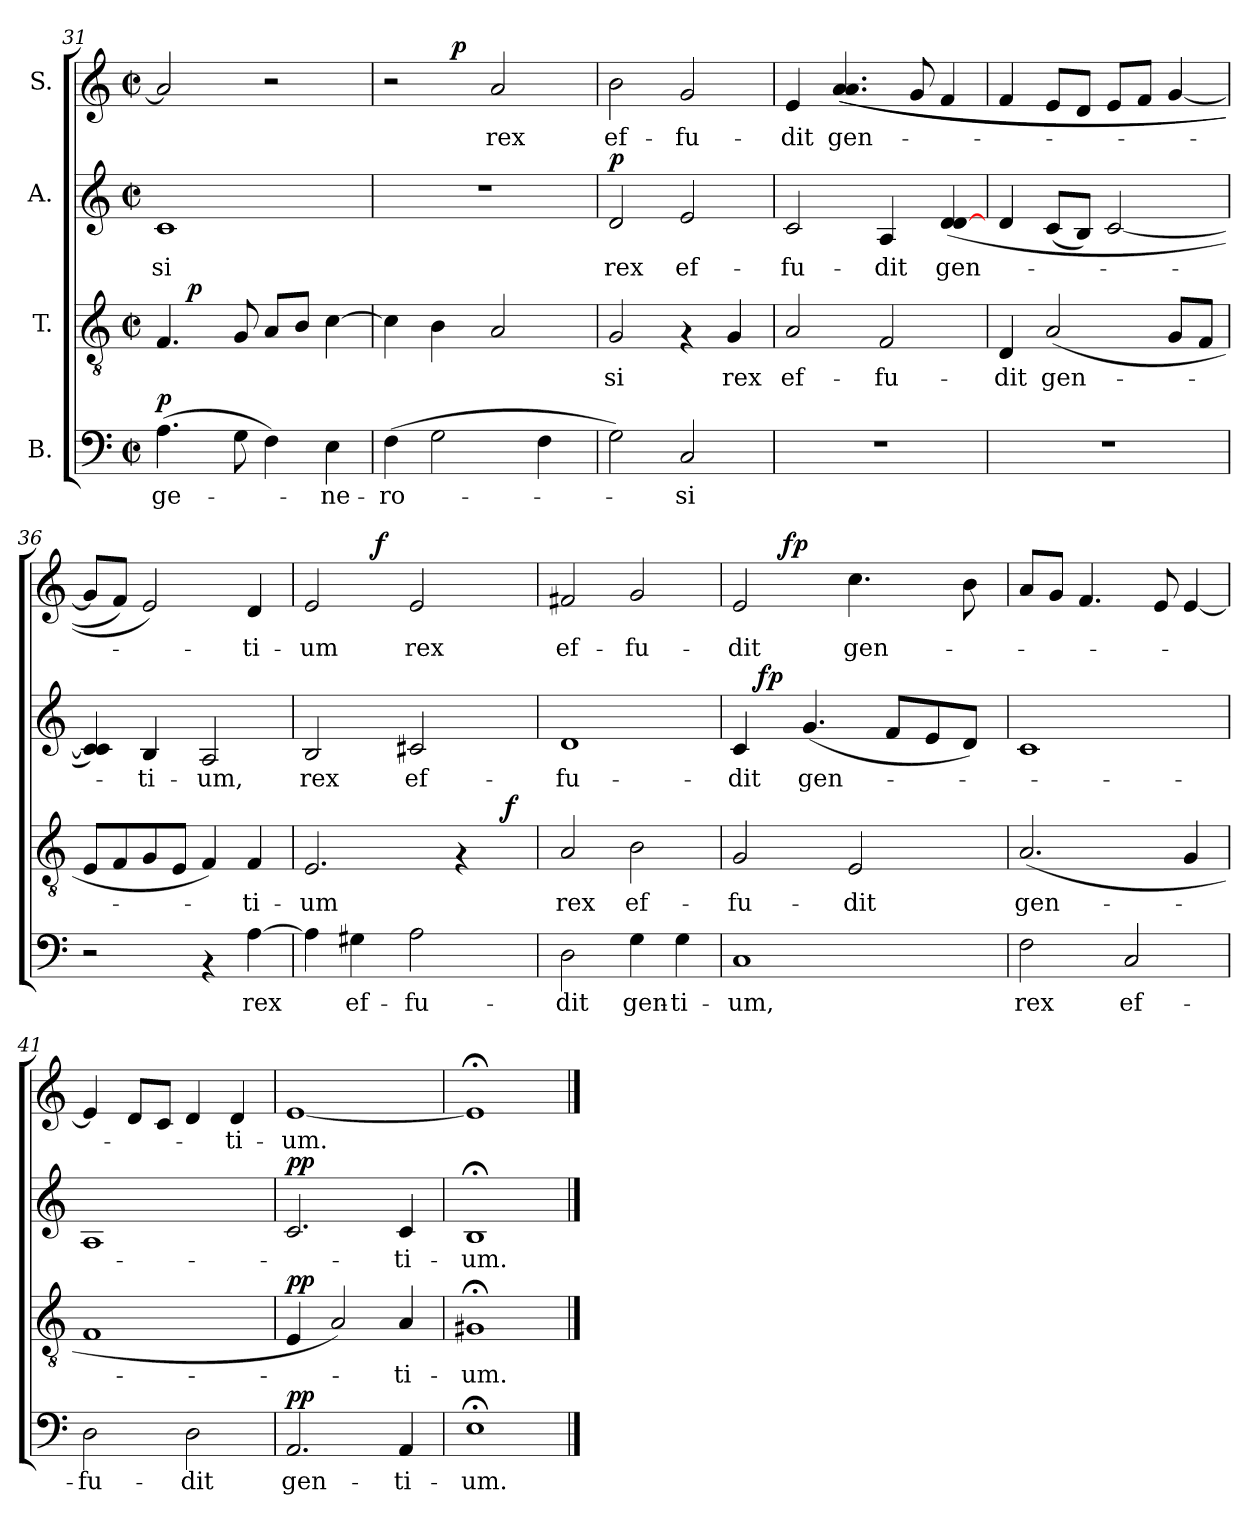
**kern	**text	**dynam	**kern	**text	**dynam	**kern	**text	**dynam	**kern	**text	**dynam
*part4	*part4	*part4	*part3	*part3	*part3	*part2	*part2	*part2	*part1	*part1	*part1
*staff4	*staff4	*staff4	*staff3	*staff3	*staff3	*staff2	*staff2	*staff2	*staff1	*staff1	*staff1
*I"B.	*	*	*I"T.	*	*	*I"A.	*	*	*I"S.	*	*
*clefF4	*	*	*clefGv2	*	*	*clefG2	*	*	*clefG2	*	*
*k[]	*	*	*k[]	*	*	*k[]	*	*	*k[]	*	*
*C:	*	*	*C:	*	*	*C:	*	*	*C:	*	*
*M2/2	*	*	*M2/2	*	*	*M2/2	*	*	*M2/2	*	*
*met(c|)	*	*	*met(c|)	*	*	*met(c|)	*	*	*met(c|)	*	*
=31	=31	=31	=31	=31	=31	=31	=31	=31	=31	=31	=31
!	!LO:LY:b	!LO:DY:a	!	!	!	!	!LO:LY:b	!	!	!	!
*	*	*	*^	*	*	*	*	*	*	*	*
(>4.A\	ge-	p	4.F/	8ryy	.	.	1c	-si	.	2a/]	.	.
!	!	!	!	!	!	!LO:DY:a	!	!	!	!	!	!
.	.	.	.	2..ryy	.	p	.	.	.	.	.	.
8G\	.	.	8G/	.	.	.	.	.	.	.	.	.
4F\)	.	.	8A/L	.	.	.	.	.	.	2r	.	.
.	.	.	8B/J	.	.	.	.	.	.	.	.	.
!	!LO:LY:b	!	!	!	!	!	!	!	!	!	!	!
4E\	-ne-	.	[>4c\	.	.	.	.	.	.	.	.	.
=32	=32	=32	=32	=32	=32	=32	=32	=32	=32	=32	=32	=32
!	!LO:LY:b	!	!	!	!	!	!	!	!	!	!	!
*	*	*	*v	*v	*	*	*	*	*	*^	*	*
(>4F\	-ro-	.	4c\]	.	.	1r	.	.	2r	4ryy	.	.
2G\	.	.	4B\	.	.	.	.	.	.	16ryy	.	.
!	!	!	!	!	!	!	!	!	!	!	!	!LO:DY:a
.	.	.	.	.	.	.	.	.	.	2ryy	.	p
!	!	!	!	!	!	!	!	!	!	!	!LO:LY:b	!
.	.	.	2A/	.	.	.	.	.	2a/	.	rex	.
4F\	.	.	.	.	.	.	.	.	.	.	.	.
.	.	.	.	.	.	.	.	.	.	8.ryy	.	.
=33	=33	=33	=33	=33	=33	=33	=33	=33	=33	=33	=33	=33
!	!	!	!	!LO:LY:b	!	!	!LO:LY:b	!LO:DY:a	!	!	!LO:LY:b	!
*	*	*	*	*	*	*	*	*	*v	*v	*	*
2G\)	.	.	2G/	-si	.	2d/	rex	p	2b\	ef-	.
!	!LO:LY:b	!	!	!	!	!	!LO:LY:b	!	!	!LO:LY:b	!
2C/	-si	.	4rF	.	.	2e/	ef-	.	2g/	-fu-	.
!	!	!	!	!LO:LY:b	!	!	!	!	!	!	!
.	.	.	4G/	rex	.	.	.	.	.	.	.
!!LO:PB:g=z
=34	=34	=34	=34	=34	=34	=34	=34	=34	=34	=34	=34
!	!	!	!	!LO:LY:b	!	!	!LO:LY:b	!	!	!LO:LY:b	!
1r	.	.	2A/	ef-	.	2c/	-fu-	.	4e/	-dit	.
!	!	!	!	!	!	!	!	!	!	!LO:LY:b	!
.	.	.	.	.	.	.	.	.	(>(>4.a/ 4.a/	gen-	.
!	!	!	!	!LO:LY:b	!	!	!LO:LY:b	!	!	!	!
.	.	.	2F/	-fu-	.	4A/	-dit	.	.	.	.
.	.	.	.	.	.	.	.	.	8g/	.	.
!	!	!	!	!	!	!	!LO:LY:b	!	!	!	!
.	.	.	.	.	.	(>4d/ [>4d/	gen-	.	4f/	.	.
=35	=35	=35	=35	=35	=35	=35	=35	=35	=35	=35	=35
!	!	!	!	!LO:LY:b	!	!	!	!	!	!	!
1r	.	.	4D/	-dit	.	4d/	.	.	4f/	.	.
!	!	!	!	!LO:LY:b	!	!	!	!	!	!	!
.	.	.	(>2A/	gen-	.	(>8c/L	.	.	8e/L	.	.
.	.	.	.	.	.	8B/J)	.	.	8d/J	.	.
.	.	.	.	.	.	[>2c/	.	.	8e/L	.	.
.	.	.	.	.	.	.	.	.	8f/J	.	.
.	.	.	8G/L	.	.	.	.	.	[>4g/	.	.
.	.	.	8F/J	.	.	.	.	.	.	.	.
=36	=36	=36	=36	=36	=36	=36	=36	=36	=36	=36	=36
2r	.	.	8E/L	.	.	4c/] 4c/)	.	.	8g/L]	.	.
.	.	.	8F/	.	.	.	.	.	8f/J)	.	.
!	!	!	!	!	!	!	!LO:LY:b	!	!	!	!
.	.	.	8G/	.	.	4B/	-ti-	.	2e/)	.	.
.	.	.	8E/J	.	.	.	.	.	.	.	.
!	!	!	!	!	!	!	!LO:LY:b	!	!	!	!
4rAA	.	.	4F/)	.	.	2A/	-um,	.	.	.	.
!	!LO:LY:b	!	!	!LO:LY:b	!	!	!	!	!	!LO:LY:b	!
[>4A\	rex	.	4F/	-ti-	.	.	.	.	4d/	-ti-	.
=37	=37	=37	=37	=37	=37	=37	=37	=37	=37	=37	=37
!	!	!	!	!LO:LY:b	!	!	!LO:LY:b	!	!	!LO:LY:b	!
*	*	*	*^	*	*	*	*	*	*^	*	*
4A\]	.	.	2.E/	2ryy	-um	.	2B/	rex	.	2e/	4ryy	-um	.
!	!LO:LY:b	!	!	!	!	!	!	!	!	!	!	!	!
4G#X\	ef-	.	.	.	.	.	.	.	.	.	16.ryy	.	.
!	!	!	!	!	!	!	!	!	!	!	!	!	!LO:DY:a
.	.	.	.	.	.	.	.	.	.	.	2ryy	.	f
!	!LO:LY:b	!	!	!	!	!	!	!LO:LY:b	!	!	!	!LO:LY:b	!
2A\	-fu-	.	.	4ryy	.	.	2c#X/	ef-	.	2e/	.	rex	.
.	.	.	4rF	8ryy	.	.	.	.	.	.	.	.	.
.	.	.	.	.	.	.	.	.	.	.	8ryy	.	.
.	.	.	.	32ryy	.	.	.	.	.	.	.	.	.
!	!	!	!	!	!	!LO:DY:a	!	!	!	!	!	!	!
.	.	.	.	16.ryy	.	f	.	.	.	.	.	.	.
.	.	.	.	.	.	.	.	.	.	.	32ryy	.	.
=38	=38	=38	=38	=38	=38	=38	=38	=38	=38	=38	=38	=38	=38
!	!LO:LY:b	!	!	!	!LO:LY:b	!	!	!LO:LY:b	!	!	!	!LO:LY:b	!
*	*	*	*v	*v	*	*	*	*	*	*v	*v	*	*
2D\	-dit	.	2A/	rex	.	1d	-fu-	.	2f#X/	ef-	.
!	!LO:LY:b	!	!	!LO:LY:b	!	!	!	!	!	!LO:LY:b	!
4G\	gen-	.	2B\	ef-	.	.	.	.	2g/	-fu-	.
!	!LO:LY:b	!	!	!	!	!	!	!	!	!	!
4G\	-ti-	.	.	.	.	.	.	.	.	.	.
=39	=39	=39	=39	=39	=39	=39	=39	=39	=39	=39	=39
!	!LO:LY:b	!	!	!LO:LY:b	!	!	!LO:LY:b	!	!	!LO:LY:b	!
*	*	*	*	*	*	*^	*	*	*^	*	*
1C	-um,	.	2G/	-fu-	.	4c/	16.ryy	-dit	.	2e/	8.ryy	-dit	.
!	!	!	!	!	!	!	!	!	!LO:DY:a	!	!	!	!
.	.	.	.	.	.	.	2ryy	.	fp	.	.	.	.
!	!	!	!	!	!	!	!	!	!	!	!	!	!LO:DY:a
.	.	.	.	.	.	.	.	.	.	.	2ryy	.	fp
!	!	!	!	!	!	!	!	!LO:LY:b	!	!	!	!	!
.	.	.	.	.	.	(>4.g/	.	gen-	.	.	.	.	.
!	!	!	!	!LO:LY:b	!	!	!	!	!	!	!	!LO:LY:b	!
.	.	.	2E/	-dit	.	.	.	.	.	4.cc\	.	gen-	.
.	.	.	.	.	.	.	4ryy	.	.	.	.	.	.
.	.	.	.	.	.	8f/L	.	.	.	.	.	.	.
.	.	.	.	.	.	.	.	.	.	.	4ryy	.	.
.	.	.	.	.	.	8e/	.	.	.	.	.	.	.
.	.	.	.	.	.	.	8ryy	.	.	.	.	.	.
.	.	.	.	.	.	8d/J)	.	.	.	8b\	.	.	.
.	.	.	.	.	.	.	.	.	.	.	16ryy	.	.
.	.	.	.	.	.	.	32ryy	.	.	.	.	.	.
!!LO:LB:g=z
=40	=40	=40	=40	=40	=40	=40	=40	=40	=40	=40	=40	=40	=40
!	!LO:LY:b	!	!	!LO:LY:b	!	!	!	!	!	!	!	!	!
*	*	*	*	*	*	*v	*v	*	*	*	*	*	*
*	*	*	*	*	*	*	*	*	*v	*v	*	*
2F\	rex	.	(>2.A/	gen-	.	1c	.	.	8a/L	.	.
.	.	.	.	.	.	.	.	.	8g/J	.	.
.	.	.	.	.	.	.	.	.	4.f/	.	.
!	!LO:LY:b	!	!	!	!	!	!	!	!	!	!
2C/	ef-	.	.	.	.	.	.	.	.	.	.
.	.	.	.	.	.	.	.	.	8e/	.	.
.	.	.	4G/	.	.	.	.	.	[>4e/	.	.
=41	=41	=41	=41	=41	=41	=41	=41	=41	=41	=41	=41
!	!LO:LY:b	!	!	!	!	!	!	!	!	!	!
2D\	-fu-	.	1F	.	.	1A	.	.	4e/]	.	.
.	.	.	.	.	.	.	.	.	8d/L	.	.
.	.	.	.	.	.	.	.	.	8c/J	.	.
!	!LO:LY:b	!	!	!	!	!	!	!	!	!	!
2D\	-dit	.	.	.	.	.	.	.	4d/	.	.
!	!	!	!	!	!	!	!	!	!	!LO:LY:b	!
.	.	.	.	.	.	.	.	.	4d/	-ti-	.
=42	=42	=42	=42	=42	=42	=42	=42	=42	=42	=42	=42
!	!LO:LY:b	!LO:DY:a	!	!	!LO:DY:a	!	!	!LO:DY:a	!	!LO:LY:b	!
2.AA/	gen-	pp	4E/	.	pp	2.c/	.	pp	[>1e	-um.	.
.	.	.	2A/)	.	.	.	.	.	.	.	.
!	!LO:LY:b	!	!	!LO:LY:b	!	!	!LO:LY:b	!	!	!	!
4AA/	-ti-	.	4A/	-ti-	.	4c/	-ti-	.	.	.	.
=43	=43	=43	=43	=43	=43	=43	=43	=43	=43	=43	=43
!	!LO:LY:b	!	!	!LO:LY:b	!	!	!LO:LY:b	!	!	!	!
1E;	-um.	.	1G#X;<	-um.	.	1B;<	-um.	.	1e;<]	.	.
==	==	==	==	==	==	==	==	==	==	==	==
*-	*-	*-	*-	*-	*-	*-	*-	*-	*-	*-	*-
